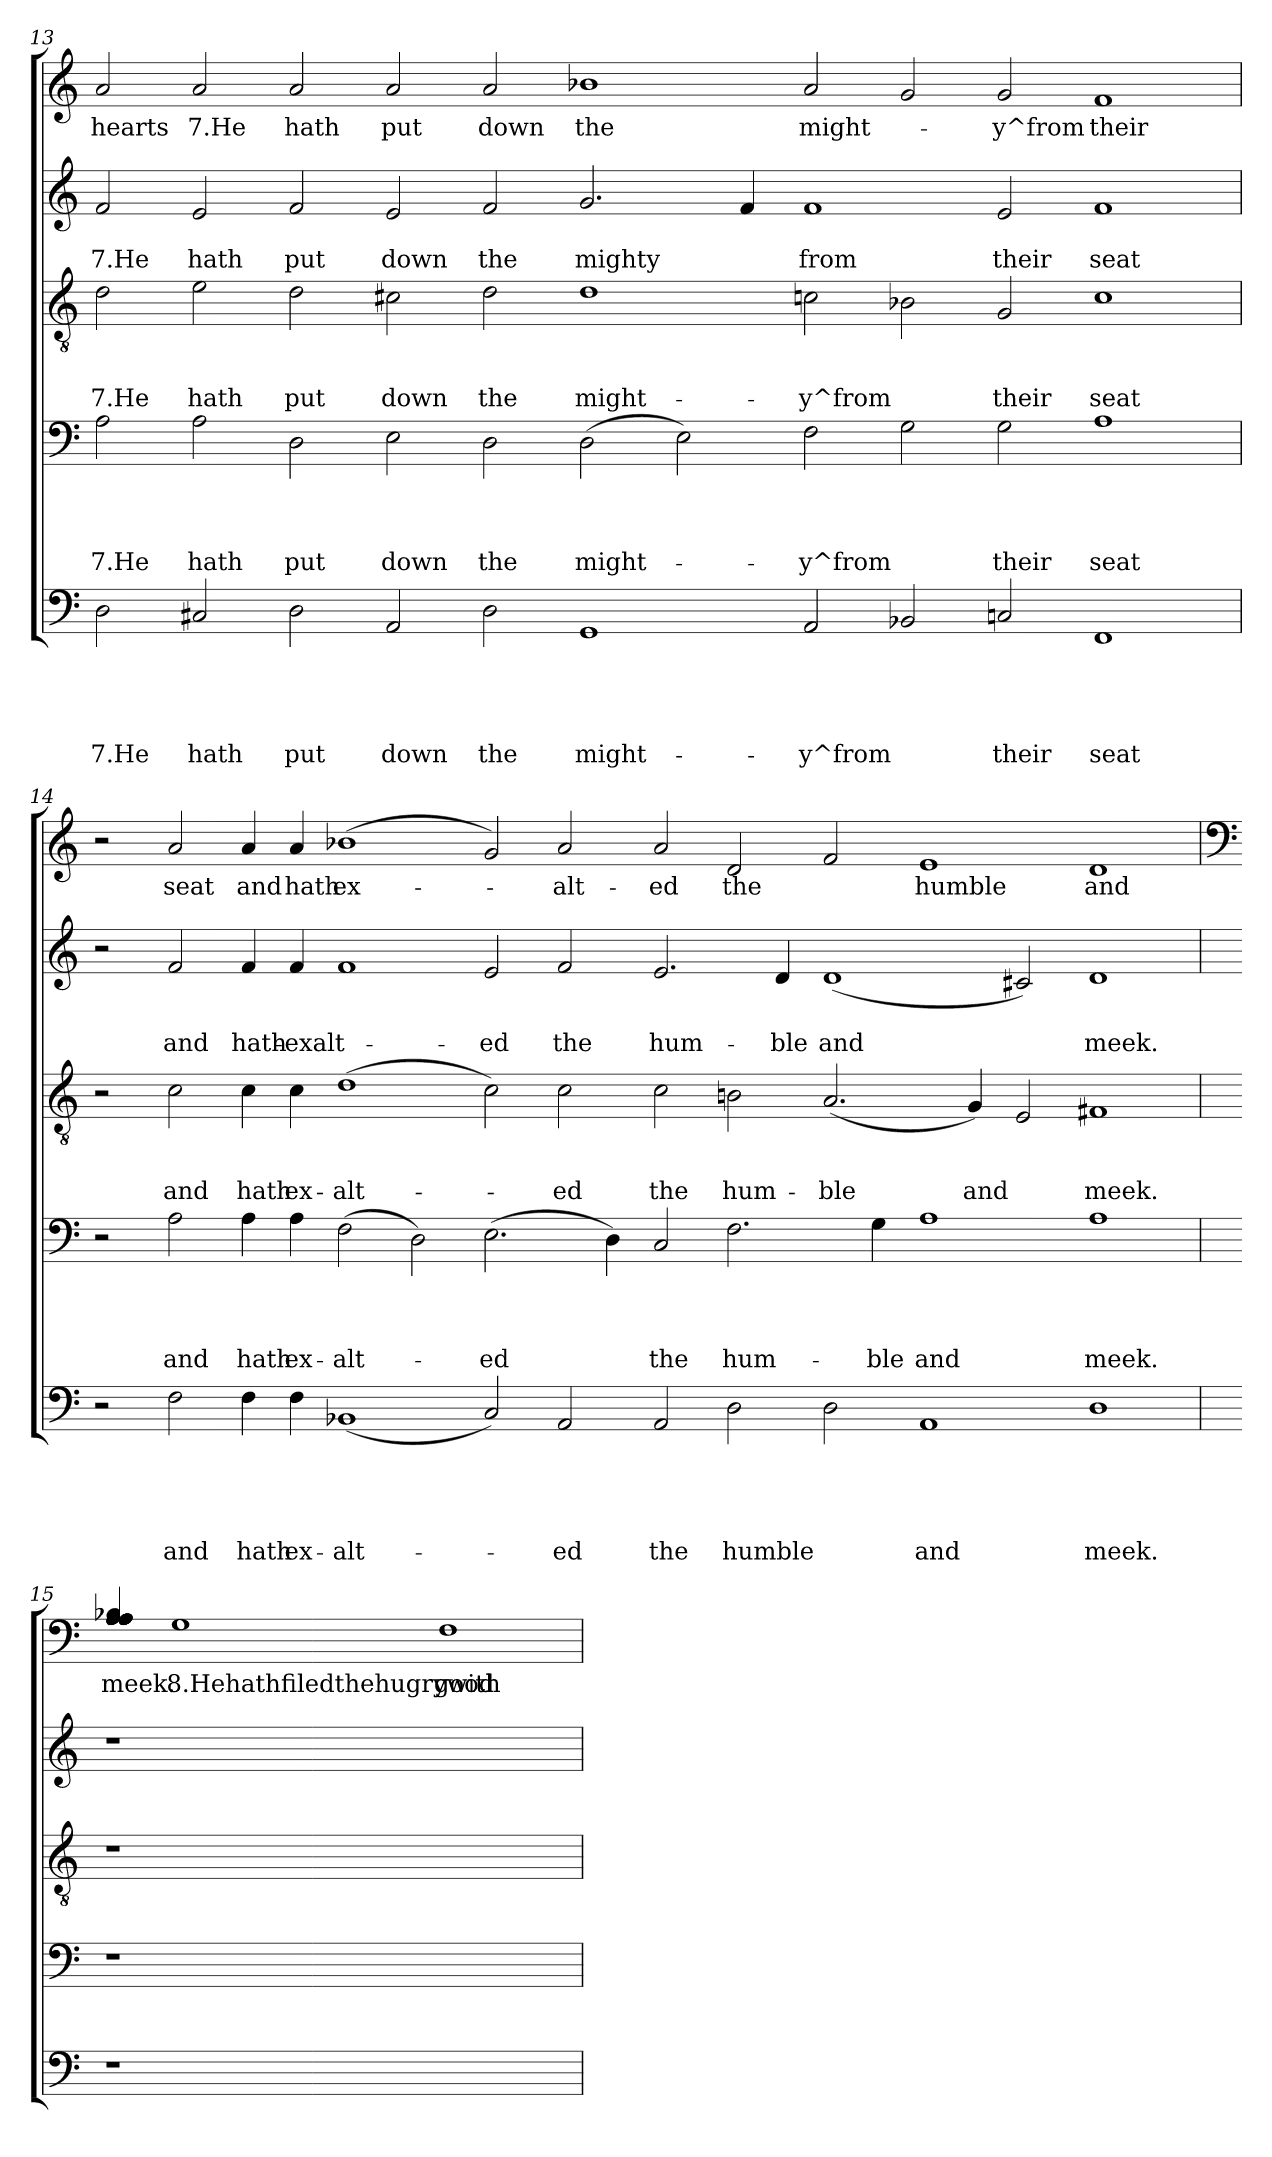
**kern	**text	**text	**text	**text	**text	**kern	**text	**text	**text	**text	**kern	**text	**text	**text	**kern	**text	**text	**kern	**text
*part5	*part5	*part5	*part5	*part5	*part5	*part4	*part4	*part4	*part4	*part4	*part3	*part3	*part3	*part3	*part2	*part2	*part2	*part1	*part1
*staff5	*staff5	*staff5	*staff5	*staff5	*staff5	*staff4	*staff4	*staff4	*staff4	*staff4	*staff3	*staff3	*staff3	*staff3	*staff2	*staff2	*staff2	*staff1	*staff1
!!LO:PB:g=z
*clefF4	*	*	*	*	*	*clefF4	*	*	*	*	*clefGv2	*	*	*	*clefG2	*	*	*clefG2	*
*k[]	*	*	*	*	*	*k[]	*	*	*	*	*k[]	*	*	*	*k[]	*	*	*k[]	*
*C:	*	*	*	*	*	*C:	*	*	*	*	*C:	*	*	*	*C:	*	*	*C:	*
=13	=13	=13	=13	=13	=13	=13	=13	=13	=13	=13	=13	=13	=13	=13	=13	=13	=13	=13	=13
!	!	!	!	!	!LO:LY:b:rj	!	!	!	!	!LO:LY:b:rj	!	!	!	!LO:LY:b:rj	!	!	!LO:LY:b:rj	!	!LO:LY:b:rj
2D\	.	.	.	.	7.He	2A\	.	.	.	7.He	2d\	.	.	7.He	2f/	.	7.He	2a/	hearts
!	!	!	!	!	!LO:LY:b:rj	!	!	!	!	!LO:LY:b:rj	!	!	!	!LO:LY:b:rj	!	!	!LO:LY:b:rj	!	!LO:LY:b:rj
2C#X/	.	.	.	.	hath	2A\	.	.	.	hath	2e\	.	.	hath	2e/	.	hath	2a/	7.He
!	!	!	!	!	!LO:LY:b:rj	!	!	!	!	!LO:LY:b:rj	!	!	!	!LO:LY:b:rj	!	!	!LO:LY:b:rj	!	!LO:LY:b:rj
2D\	.	.	.	.	put	2D\	.	.	.	put	2d\	.	.	put	2f/	.	put	2a/	hath
!	!	!	!	!	!LO:LY:b:rj	!	!	!	!	!LO:LY:b:rj	!	!	!	!LO:LY:b:rj	!	!	!LO:LY:b:rj	!	!LO:LY:b:rj
2AA/	.	.	.	.	down	2E\	.	.	.	down	2c#X\	.	.	down	2e/	.	down	2a/	put
!	!	!	!	!	!LO:LY:b:rj	!	!	!	!	!LO:LY:b:rj	!	!	!	!LO:LY:b:rj	!	!	!LO:LY:b:rj	!	!LO:LY:b:rj
2D\	.	.	.	.	the	2D\	.	.	.	the	2d\	.	.	the	2f/	.	the	2a/	down
!	!	!	!	!	!LO:LY:b:rj	!	!	!	!	!LO:LY:b:rj	!	!	!	!LO:LY:b:rj	!	!	!LO:LY:b:rj	!	!LO:LY:b:rj
1GG	.	.	.	.	might-	(>2D\	.	.	.	might-	1d	.	.	might-	2.g/	.	mighty	1b-X	the
.	.	.	.	.	.	2E\)	.	.	.	.	.	.	.	.	.	.	.	.	.
.	.	.	.	.	.	.	.	.	.	.	.	.	.	.	4f/	.	.	.	.
!	!	!	!	!	!LO:LY:b:rj	!	!	!	!	!LO:LY:b:rj	!	!	!	!LO:LY:b:rj	!	!	!LO:LY:b:rj	!	!LO:LY:b:rj
2AA/	.	.	.	.	-y^from	2F\	.	.	.	-y^from	2cn\	.	.	-y^from	1f	.	from	2a/	might-
2BB-X/	.	.	.	.	.	2G\	.	.	.	.	2B-X\	.	.	.	.	.	.	2g/	.
!	!	!	!	!	!LO:LY:b:rj	!	!	!	!	!LO:LY:b:rj	!	!	!	!LO:LY:b:rj	!	!	!LO:LY:b:rj	!	!LO:LY:b:rj
2Cn/	.	.	.	.	their	2G\	.	.	.	their	2G/	.	.	their	2e/	.	their	2g/	-y^from
!	!	!	!	!	!LO:LY:b:rj	!	!	!	!	!LO:LY:b:rj	!	!	!	!LO:LY:b:rj	!	!	!LO:LY:b:rj	!	!LO:LY:b:rj
1FF	.	.	.	.	seat	1A	.	.	.	seat	1c	.	.	seat	1f	.	seat	1f	their
=14	=14	=14	=14	=14	=14	=14	=14	=14	=14	=14	=14	=14	=14	=14	=14	=14	=14	=14	=14
2r	.	.	.	.	.	2r	.	.	.	.	2r	.	.	.	2r	.	.	2r	.
!	!	!	!	!	!LO:LY:b:rj	!	!	!	!	!LO:LY:b:rj	!	!	!	!LO:LY:b:rj	!	!	!LO:LY:b:rj	!	!LO:LY:b:rj
2F\	.	.	.	.	and	2A\	.	.	.	and	2c\	.	.	and	2f/	.	and	2a/	seat
!	!	!	!	!	!LO:LY:b:rj	!	!	!	!	!LO:LY:b:rj	!	!	!	!LO:LY:b:rj	!	!	!LO:LY:b:rj	!	!LO:LY:b:rj
4F\	.	.	.	.	hath	4A\	.	.	.	hath	4c\	.	.	hath	4f/	.	hath-	4a/	and
!	!	!	!	!	!LO:LY:b:rj	!	!	!	!	!LO:LY:b:rj	!	!	!	!LO:LY:b:rj	!	!	!LO:LY:b:rj	!	!LO:LY:b:rj
4F\	.	.	.	.	ex-	4A\	.	.	.	ex-	4c\	.	.	ex-	4f/	.	-exalt-	4a/	hath
!	!	!	!	!	!LO:LY:b:rj	!	!	!	!	!LO:LY:b:rj	!	!	!	!LO:LY:b:rj	!	!	!	!	!LO:LY:b:rj
(<1BB-X	.	.	.	.	-alt-	(>2F\	.	.	.	-alt-	(>1d	.	.	-alt-	1f	.	.	(>1b-X	ex-
.	.	.	.	.	.	2D\)	.	.	.	.	.	.	.	.	.	.	.	.	.
!	!	!	!	!	!	!	!	!	!	!LO:LY:b:rj	!	!	!	!	!	!	!LO:LY:b:rj	!	!
2C/)	.	.	.	.	.	(>2.E\	.	.	.	-ed	2c\)	.	.	.	2e/	.	-ed	2g/)	.
!	!	!	!	!	!LO:LY:b:rj	!	!	!	!	!	!	!	!	!LO:LY:b:rj	!	!	!LO:LY:b:rj	!	!LO:LY:b:rj
2AA/	.	.	.	.	-ed	.	.	.	.	.	2c\	.	.	-ed	2f/	.	the	2a/	-alt-
.	.	.	.	.	.	4D\)	.	.	.	.	.	.	.	.	.	.	.	.	.
!	!	!	!	!	!LO:LY:b:rj	!	!	!	!	!LO:LY:b:rj	!	!	!	!LO:LY:b:rj	!	!	!LO:LY:b:rj	!	!LO:LY:b:rj
2AA/	.	.	.	.	the	2C/	.	.	.	the	2c\	.	.	the	2.e/	.	hum-	2a/	-ed
!	!	!	!	!	!LO:LY:b:rj	!	!	!	!	!LO:LY:b:rj	!	!	!	!LO:LY:b:rj	!	!	!	!	!LO:LY:b:rj
2D\	.	.	.	.	humble	2.F\	.	.	.	hum-	2Bn\	.	.	hum-	.	.	.	2d/	the
!	!	!	!	!	!	!	!	!	!	!	!	!	!	!	!	!	!LO:LY:b:rj	!	!
.	.	.	.	.	.	.	.	.	.	.	.	.	.	.	4d/	.	-ble	.	.
!	!	!	!	!	!	!	!	!	!	!	!	!	!	!LO:LY:b:rj	!	!	!LO:LY:b:rj	!	!
2D\	.	.	.	.	.	.	.	.	.	.	(<2.A/	.	.	-ble	(<1d	.	and	2f/	.
!	!	!	!	!	!	!	!	!	!	!LO:LY:b:rj	!	!	!	!	!	!	!	!	!
.	.	.	.	.	.	4G\	.	.	.	-ble	.	.	.	.	.	.	.	.	.
!	!	!	!	!	!LO:LY:b:rj	!	!	!	!	!LO:LY:b:rj	!	!	!	!	!	!	!	!	!LO:LY:b:rj
1AA	.	.	.	.	and	1A	.	.	.	and	.	.	.	.	.	.	.	1e	humble
!	!	!	!	!	!	!	!	!	!	!	!	!	!	!LO:LY:b:rj	!	!	!	!	!
.	.	.	.	.	.	.	.	.	.	.	4G/)	.	.	and	.	.	.	.	.
.	.	.	.	.	.	.	.	.	.	.	2E/	.	.	.	2c#X/)	.	.	.	.
!	!	!	!	!	!LO:LY:b:rj	!	!	!	!	!LO:LY:b:rj	!	!	!	!LO:LY:b:rj	!	!	!LO:LY:b:rj	!	!LO:LY:b:rj
1D	.	.	.	.	meek.	1A	.	.	.	meek.	1F#X	.	.	meek.	1d	.	meek.	1d	and
!!LO:PB:g=z
=15	=15	=15	=15	=15	=15	=15	=15	=15	=15	=15	=15	=15	=15	=15	=15	=15	=15	=15	=15
*	*	*	*	*	*	*	*	*	*	*	*	*	*	*	*	*	*	*clefF4	*
!	!	!	!	!	!	!	!	!	!	!	!	!	!	!	!	!	!	!	!LO:LY:b:rj
1r	.	.	.	.	.	1r	.	.	.	.	1r	.	.	.	1r	.	.	(4A/ 4A/ 4A/ 4A/ 4A/ 4A/ 4A/ 4A/ 4B-X/	meek.
!	!	!	!	!	!	!	!	!	!	!	!	!	!	!	!	!	!	!	!LO:LY:b:rj
.	.	.	.	.	.	.	.	.	.	.	.	.	.	.	.	.	.	1G	8.Hehathfiledthehugrywith
1ryy	.	.	.	.	.	1ryy	.	.	.	.	1ryy	.	.	.	1ryy	.	.	.	.
!	!	!	!	!	!	!	!	!	!	!	!	!	!	!	!	!	!	!	!LO:LY:b:rj
.	.	.	.	.	.	.	.	.	.	.	.	.	.	.	.	.	.	1F	good
4ryy	.	.	.	.	.	4ryy	.	.	.	.	4ryy	.	.	.	4ryy	.	.	.	.
=	=	=	=	=	=	=	=	=	=	=	=	=	=	=	=	=	=	=	=
*-	*-	*-	*-	*-	*-	*-	*-	*-	*-	*-	*-	*-	*-	*-	*-	*-	*-	*-	*-
